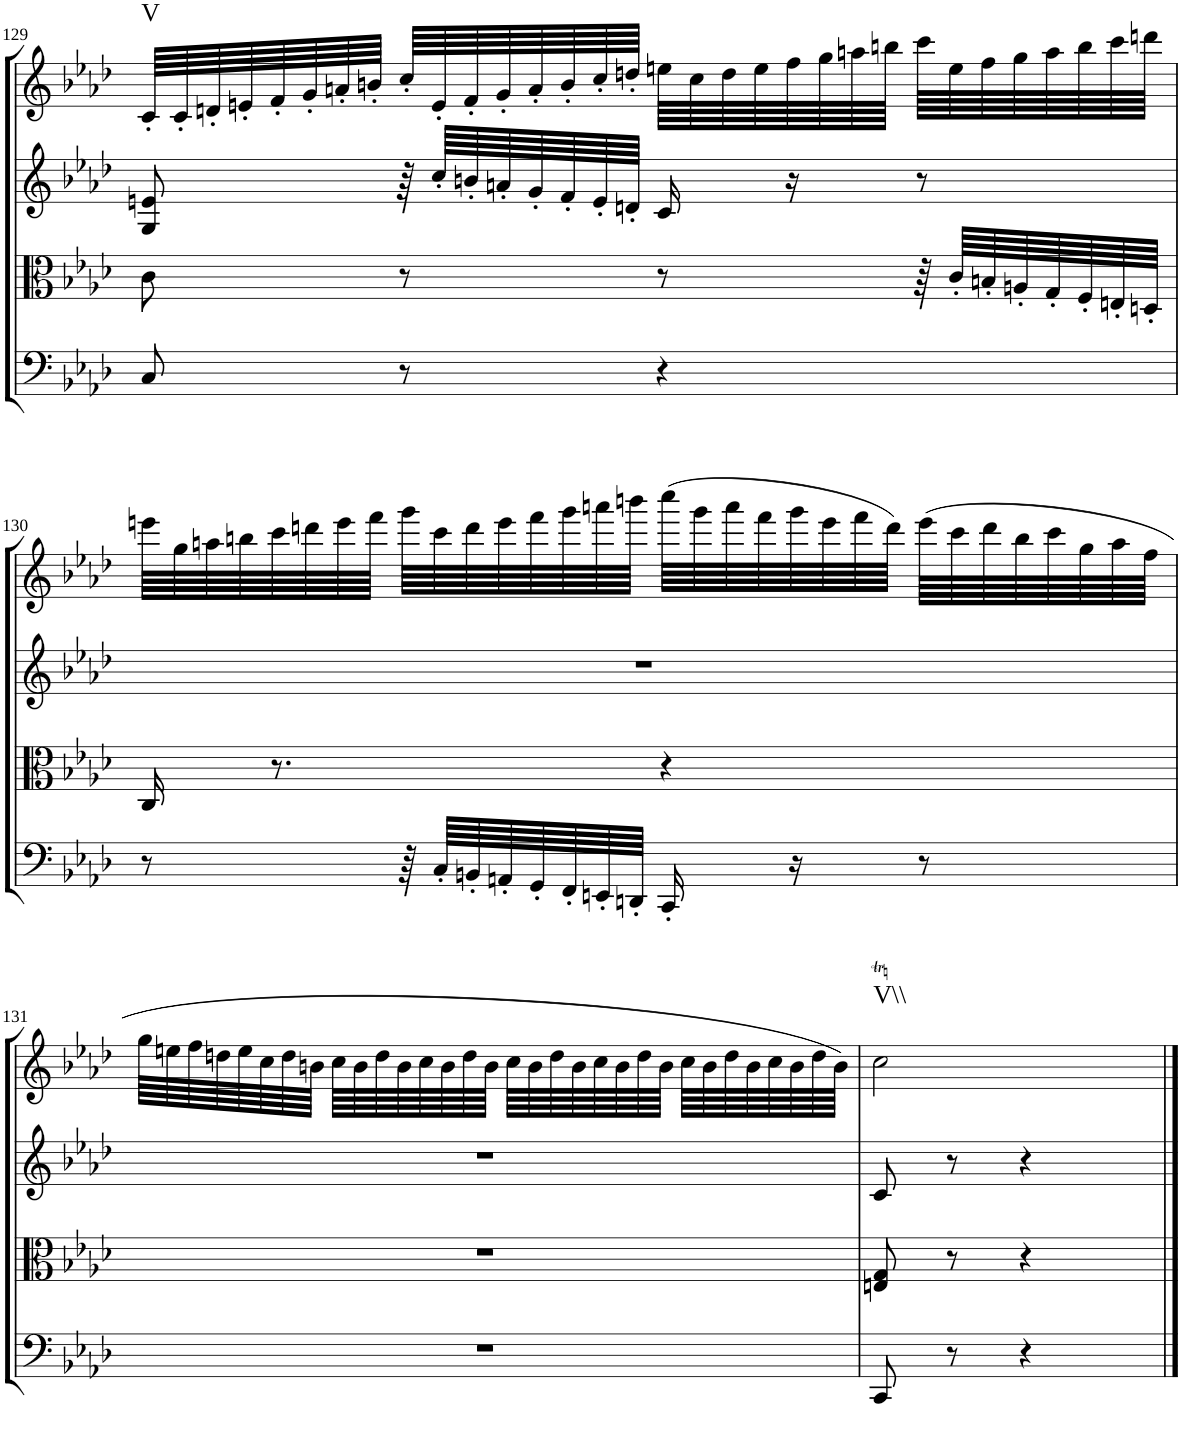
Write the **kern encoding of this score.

**kern	**kern	**kern	**kern	**harte
*part4	*part3	*part2	*part1	*part1
*staff4	*staff3	*staff2	*staff1	*
*I"Cello	*I"Viola	*I"2nd Violin	*I"1st Violin	*
*	*I'Vla	*I'Vln	*I'Vln	*
!!LO:PB:g=z
*clefF4	*clefC3	*clefG2	*clefG2	*
*k[b-e-a-d-]	*k[b-e-a-d-]	*k[b-e-a-d-]	*k[b-e-a-d-]	*
*f:	*f:	*f:	*f:	*
*M2/4	*M2/4	*M2/4	*M2/4	*
=129	=129	=129	=129	=129
!	!	!	!	!LO:H:kt=V
8C/	8c\	8G/ 8en/	64c'/LLLL	N
.	.	.	64c'/	.
.	.	.	64dn'/	.
.	.	.	64en'/	.
.	.	.	64f'/	.
.	.	.	64g'/	.
.	.	.	64an'/	.
.	.	.	64bn'/JJJJ	.
8r	8r	64r	64cc'/LLLL	.
.	.	64cc'/LLLL	64e'/	.
.	.	64bn'/	64f'/	.
.	.	64an'/	64g'/	.
.	.	64g'/	64a'/	.
.	.	64f'/	64b'/	.
.	.	64e'/	64cc'/	.
.	.	64dn'/JJJJ	64ddn'/JJJJ	.
4r	8r	16c/	64een\LLLL	.
.	.	.	64cc\	.
.	.	.	64dd\	.
.	.	.	64ee\	.
.	.	16r	64ff\	.
.	.	.	64gg\	.
.	.	.	64aan\	.
.	.	.	64bbn\JJJJ	.
.	64r	8r	64ccc\LLLL	.
.	64c'/LLLL	.	64ee\	.
.	64Bn'/	.	64ff\	.
.	64An'/	.	64gg\	.
.	64G'/	.	64aa\	.
.	64F'/	.	64bb\	.
.	64En'/	.	64ccc\	.
.	64Dn'/JJJJ	.	64dddn\JJJJ	.
!!LO:LB:g=z
=130	=130	=130	=130	=130
8r	16C/	2r	64eeen\LLLL	.
.	.	.	64gg\	.
.	.	.	64aan\	.
.	.	.	64bbn\	.
.	8.r	.	64ccc\	.
.	.	.	64dddn\	.
.	.	.	64eee\	.
.	.	.	64fff\JJJJ	.
64r	.	.	64ggg\LLLL	.
64C'/LLLL	.	.	64ccc\	.
64BBn'/	.	.	64ddd\	.
64AAn'/	.	.	64eee\	.
64GG'/	.	.	64fff\	.
64FF'/	.	.	64ggg\	.
64EEn'/	.	.	64aaan\	.
64DDn'/JJJJ	.	.	64bbbn\JJJJ	.
16CC'/	4r	.	(64cccc\LLLL	.
.	.	.	64ggg\	.
.	.	.	64aaa\	.
.	.	.	64fff\	.
16r	.	.	64ggg\	.
.	.	.	64eee\	.
.	.	.	64fff\	.
.	.	.	64ddd\JJJJ)	.
8r	.	.	(64eee\LLLL	.
.	.	.	64ccc\	.
.	.	.	64ddd\	.
.	.	.	64bb\	.
.	.	.	64ccc\	.
.	.	.	64gg\	.
.	.	.	64aa\	.
.	.	.	64ff\JJJJ	.
!!LO:LB:g=z
=131	=131	=131	=131	=131
2r	2r	2r	64gg\LLLL	.
.	.	.	64een\	.
.	.	.	64ff\	.
.	.	.	64ddn\	.
.	.	.	64ee\	.
.	.	.	64cc\	.
.	.	.	64dd\	.
.	.	.	64bn\JJJJ	.
.	.	.	64cc\LLLL	.
.	.	.	64b\	.
.	.	.	64dd\	.
.	.	.	64b\	.
.	.	.	64cc\	.
.	.	.	64b\	.
.	.	.	64dd\	.
.	.	.	64b\JJJJ	.
.	.	.	64cc\LLLL	.
.	.	.	64b\	.
.	.	.	64dd\	.
.	.	.	64b\	.
.	.	.	64cc\	.
.	.	.	64b\	.
.	.	.	64dd\	.
.	.	.	64b\JJJJ	.
.	.	.	64cc\LLLL	.
.	.	.	64b\	.
.	.	.	64dd\	.
.	.	.	64b\	.
.	.	.	64cc\	.
.	.	.	64b\	.
.	.	.	64dd\	.
.	.	.	64b\JJJJ)	.
=132	=132	=132	=132	=132
!	!	!	!	!LO:H:kt=V\\
8CC/	8En/ 8G/	8c/	2cc\	N
8r	8r	8r	.	.
4r	4r	4r	.	.
32ryy	32ryy	32ryy	32ryy	.
==	==	==	==	==
*-	*-	*-	*-	*-
